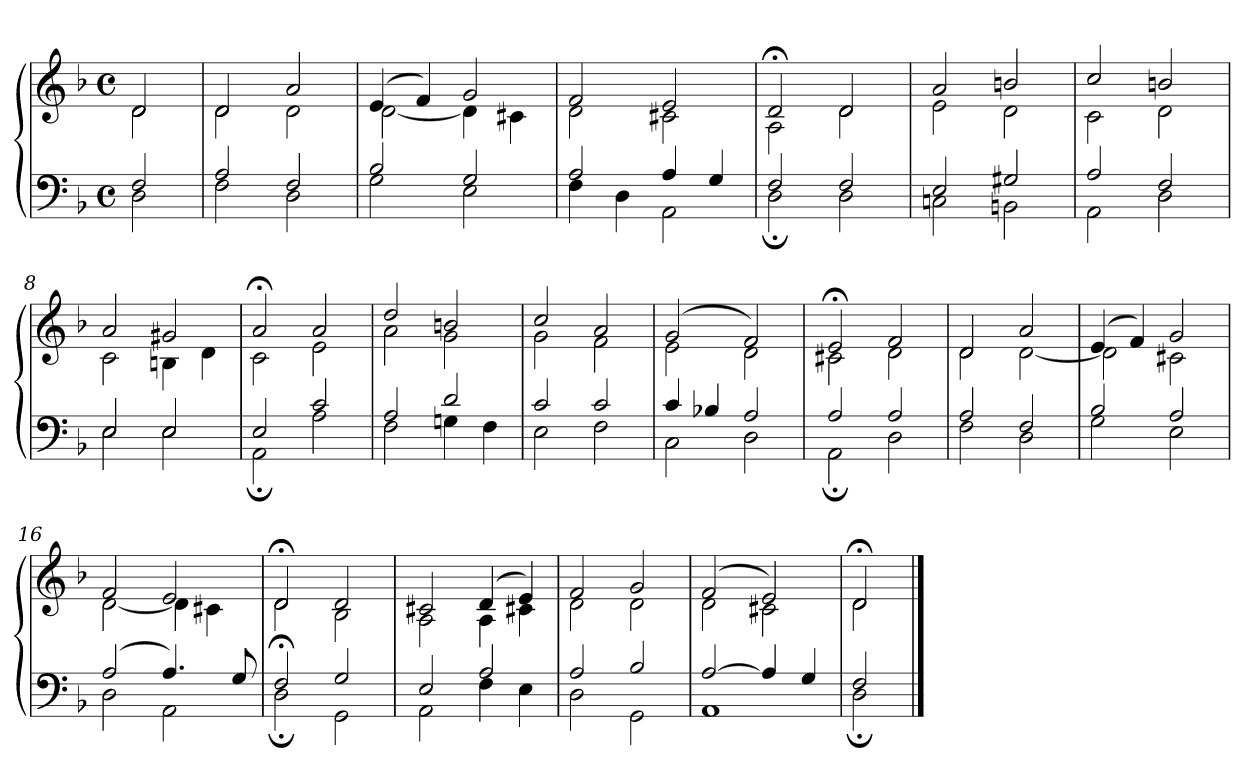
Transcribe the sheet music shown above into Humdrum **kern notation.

**kern	**kern
*part1	*part1
*staff2	*staff1
*clefF4	*clefG2
*k[b-]	*k[b-]
*M4/4	*M4/4
*met(c)	*met(c)
=1	=1
*^	*^
2F	2D	2d	2d
=2	=2	=2	=2
2A	2F	2d	2d
2F	2D	2a	2d
=3	=3	=3	=3
2B-	2G	(4e	[2d
.	.	4f)	.
2G	2E	2g	4d]
.	.	.	4c#X
=4	=4	=4	=4
2A	4F	2f	2d
.	4D	.	.
4A	2AA	2e	2c#X
4G	.	.	.
=5	=5	=5	=5
2F	2D;	2d;<	2A
2F	2D	2d	2d
=6	=6	=6	=6
2E	2Cn	2a	2e
2G#X	2BBn	2bn	2d
=7	=7	=7	=7
2A	2AA	2cc	2c
2F	2D	2bn	2d
!!LO:LB:g=z	!!
=8	=8	=8	=8
2E	2E	2a	2c
2E	2E	2g#X	4Bn
.	.	.	4d
=9	=9	=9	=9
2E	2AA;	2a;<	2c
2c	2A	2a	2e
=10	=10	=10	=10
2A	2F	2dd	2a
2d	4Gn	2bn	2g
.	4F	.	.
=11	=11	=11	=11
2c	2E	2cc	2g
2c	2F	2a	2f
=12	=12	=12	=12
4c	2C	(2g	2e
4B-X	.	.	.
2A	2D	2f)	2d
=13	=13	=13	=13
2A	2AA;	2e;<	2c#X
2A	2D	2f	2d
=14	=14	=14	=14
2A	2F	2d	2d
2F	2D	2a	[2d
!!LO:LB:g=z	!!
=15	=15	=15	=15
2B-	2G	(4e	2d]
.	.	4f)	.
2A	2E	2g	2c#X
=16	=16	=16	=16
(2A	2D	2f	[2d
4.A)	2AA	2e	4d]
.	.	.	4c#X
8G	.	.	.
=17	=17	=17	=17
2F;<	2D;	2d;<	2d
2G	2GG	2d	2B-
=18	=18	=18	=18
2E	2AA	2c#X	2A
2A	4F	(4d	4A
.	4E	4e)	4c#X
=19	=19	=19	=19
2A	2D	2f	2d
2B-	2GG	2g	2d
=20	=20	=20	=20
[2A	1AA	(2f	2d
4A]	.	2e)	2c#X
4G	.	.	.
=21	=21	=21	=21
2F	2D;	2d;<	2d
*v	*v	*	*
*	*v	*v
==	==
*-	*-
